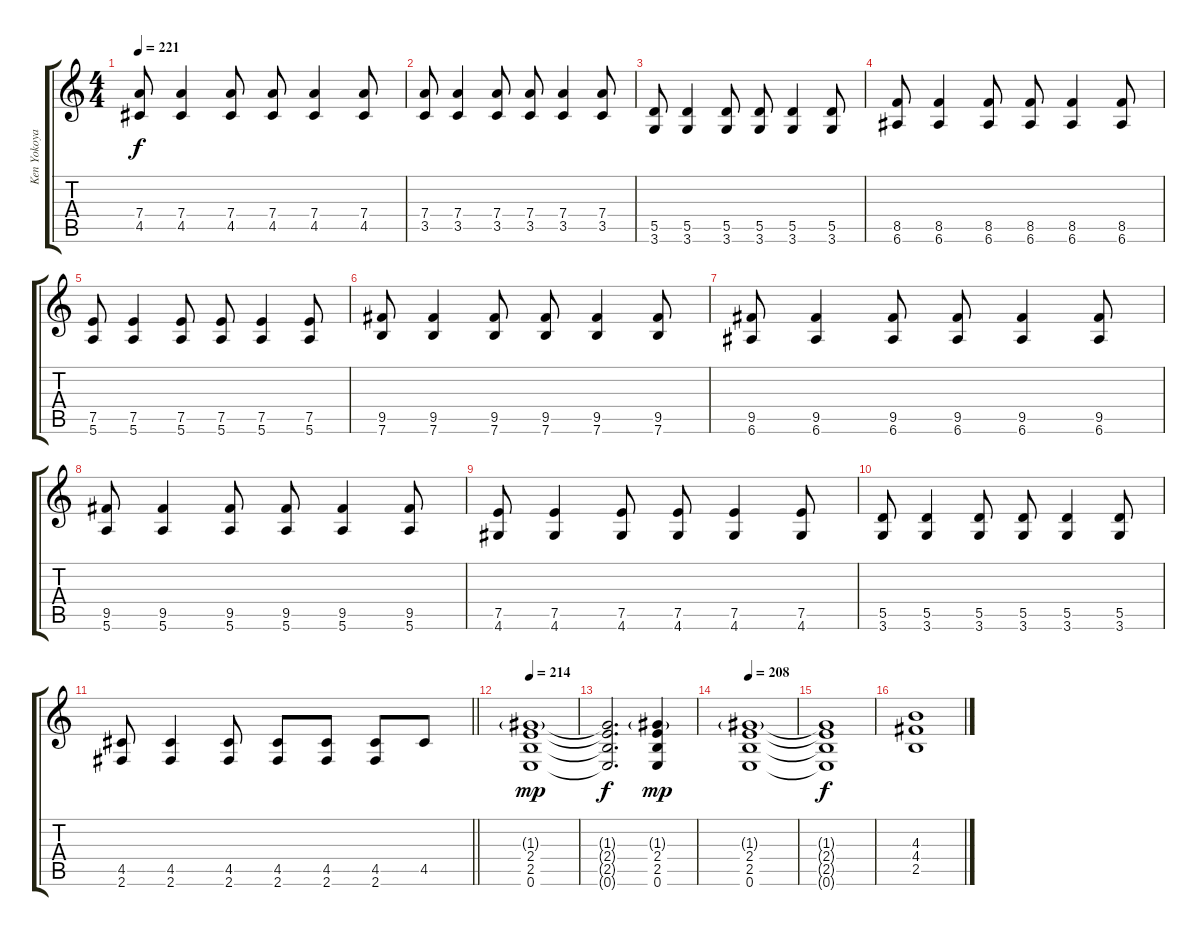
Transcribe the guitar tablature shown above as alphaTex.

\track ("Ken Yokoyama" "Ken Yokoya") {instrument distortionguitar}
\staff {score tabs}
\tuning (E4 B3 G3 D3 A2 E2) {hide}
\ts (4 4)
\tempo 221
\clef g2
\ks c
(7.4 4.5).8{dy f} (7.4 4.5).4 (7.4 4.5).8 (7.4 4.5).8 (7.4 4.5).4 (7.4 4.5).8 |
(7.4 3.5).8 (7.4 3.5).4 (7.4 3.5).8 (7.4 3.5).8 (7.4 3.5).4 (7.4 3.5).8 |
(5.5 3.6).8 (5.5 3.6).4 (5.5 3.6).8 (5.5 3.6).8 (5.5 3.6).4 (5.5 3.6).8 |
(8.5 6.6).8 (8.5 6.6).4 (8.5 6.6).8 (8.5 6.6).8 (8.5 6.6).4 (8.5 6.6).8 |
(7.5 5.6).8 (7.5 5.6).4 (7.5 5.6).8 (7.5 5.6).8 (7.5 5.6).4 (7.5 5.6).8 |
(9.5 7.6).8 (9.5 7.6).4 (9.5 7.6).8 (9.5 7.6).8 (9.5 7.6).4 (9.5 7.6).8 |
(9.5 6.6).8 (9.5 6.6).4 (9.5 6.6).8 (9.5 6.6).8 (9.5 6.6).4 (9.5 6.6).8 |
(9.5 5.6).8 (9.5 5.6).4 (9.5 5.6).8 (9.5 5.6).8 (9.5 5.6).4 (9.5 5.6).8 |
(7.5 4.6).8 (7.5 4.6).4 (7.5 4.6).8 (7.5 4.6).8 (7.5 4.6).4 (7.5 4.6).8 |
(5.5 3.6).8 (5.5 3.6).4 (5.5 3.6).8 (5.5 3.6).8 (5.5 3.6).4 (5.5 3.6).8 |
\barLineRight lightlight
(4.5 2.6).8 (4.5 2.6).4 (4.5 2.6).8 (4.5 2.6).8 (4.5 2.6).8 (4.5 2.6).8 4.5.8 |
\section ("" "")
\tempo 214
(1.3{g} 2.4 2.5 0.6).1{dy mp} |
(1.3{t} 2.4{t} 2.5{t} 0.6{t}).2{d dy f} (1.3{g} 2.4 2.5 0.6).4{dy mp} |
\tempo 208
(1.3{g} 2.4 2.5 0.6).1 |
(1.3{t} 2.4{t} 2.5{t} 0.6{t}).1{dy f} |
(4.3 4.4 2.5).1
